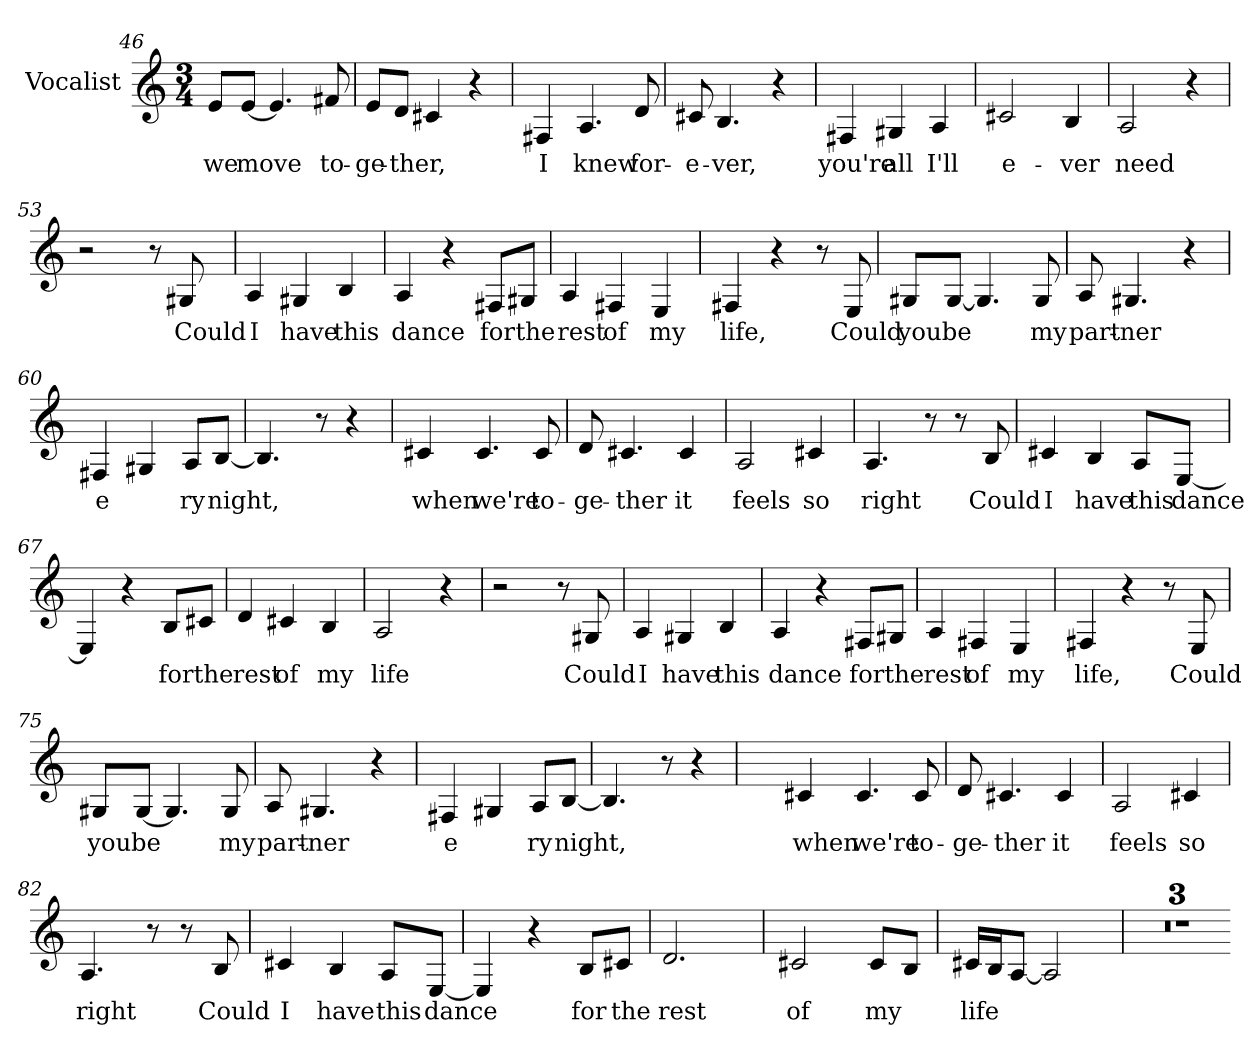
**kern	**text
*part1	*part1
*staff1	*staff1
*I"Vocalist	*
*clefG2	*
*M3/4	*
=46	=46
8e/L	we
[8e/J	move
4.e]	_
8f#X	to-
=47	=47
8e/L	-ge-
8d/J	-ther,
4c#X	_
4r	.
=48	=48
4F#X	I
4.A	knew
8d	for-
=49	=49
8c#X	-e-
4.B	-ver,
4r	.
=50	=50
4F#X	you're
4G#X	all
4A	I'll
=51	=51
2c#X	e-
4B	-ver
=52	=52
2A	need
4r	.
=53	=53
2r	.
8r	.
8G#X	Could
=54	=54
4A	I
4G#X	have
4B	this
=55	=55
4A	dance
4r	.
8F#X/L	for
8G#X/J	the
=56	=56
4A	rest
4F#X	of
4E	my
=57	=57
4F#X	life,
4r	.
8r	.
8E	Could
=58	=58
8G#X/L	you
[8G#/J	be
4.G#]	_
8G#	my
=59	=59
8A	part-
4.G#X	-ner
4r	.
=60	=60
4F#X	e
4G#X	_
8A/L	ry
[8B/J	night,
=61	=61
4.B]	_
8r	.
4r	.
=62	=62
4c#X	when
4.c#	we're
8c#	to-
=63	=63
8d	-ge-
4.c#X	-ther
4c#	it
=64	=64
2A	feels
4c#X	so
=65	=65
4.A	right
8r	.
8r	.
8B	Could
=66	=66
4c#X	I
4B	have
8A/L	this
[8E/J	dance
=67	=67
4E]	_
4r	.
8B/L	for
8c#X/J	the
=68	=68
4d	rest
4c#X	of
4B	my
=69	=69
2A	life
4r	.
=70	=70
2r	.
8r	.
8G#X	Could
=71	=71
4A	I
4G#X	have
4B	this
=72	=72
4A	dance
4r	.
8F#X/L	for
8G#X/J	the
=73	=73
4A	rest
4F#X	of
4E	my
=74	=74
4F#X	life,
4r	.
8r	.
8E	Could
=75	=75
8G#X/L	you
[8G#/J	be
4.G#]	_
8G#	my
=76	=76
8A	part-
4.G#X	-ner
4r	.
=77	=77
4F#X	e
4G#X	_
8A/L	ry
[8B/J	night,
=78	=78
4.B]	_
8r	.
4r	.
=79	=79
4c#X	when
4.c#	we're
8c#	to-
=80	=80
8d	-ge-
4.c#X	-ther
4c#	it
=81	=81
2A	feels
4c#X	so
=82	=82
4.A	right
8r	.
8r	.
8B	Could
=83	=83
4c#X	I
4B	have
8A/L	this
[8E/J	dance
=84	=84
4E]	_
4r	.
8B/L	for
8c#X/J	the
=85	=85
2.d	rest
=86	=86
2c#X	of
8c#/L	my
8B/J	_
=87	=87
16c#X/LL	life
16B/J	_
[8A/J	_
2A]	_
=88	=88
2.r	.
=89	=89
2.r	.
=90	=90
2.r	.
*-	*-
